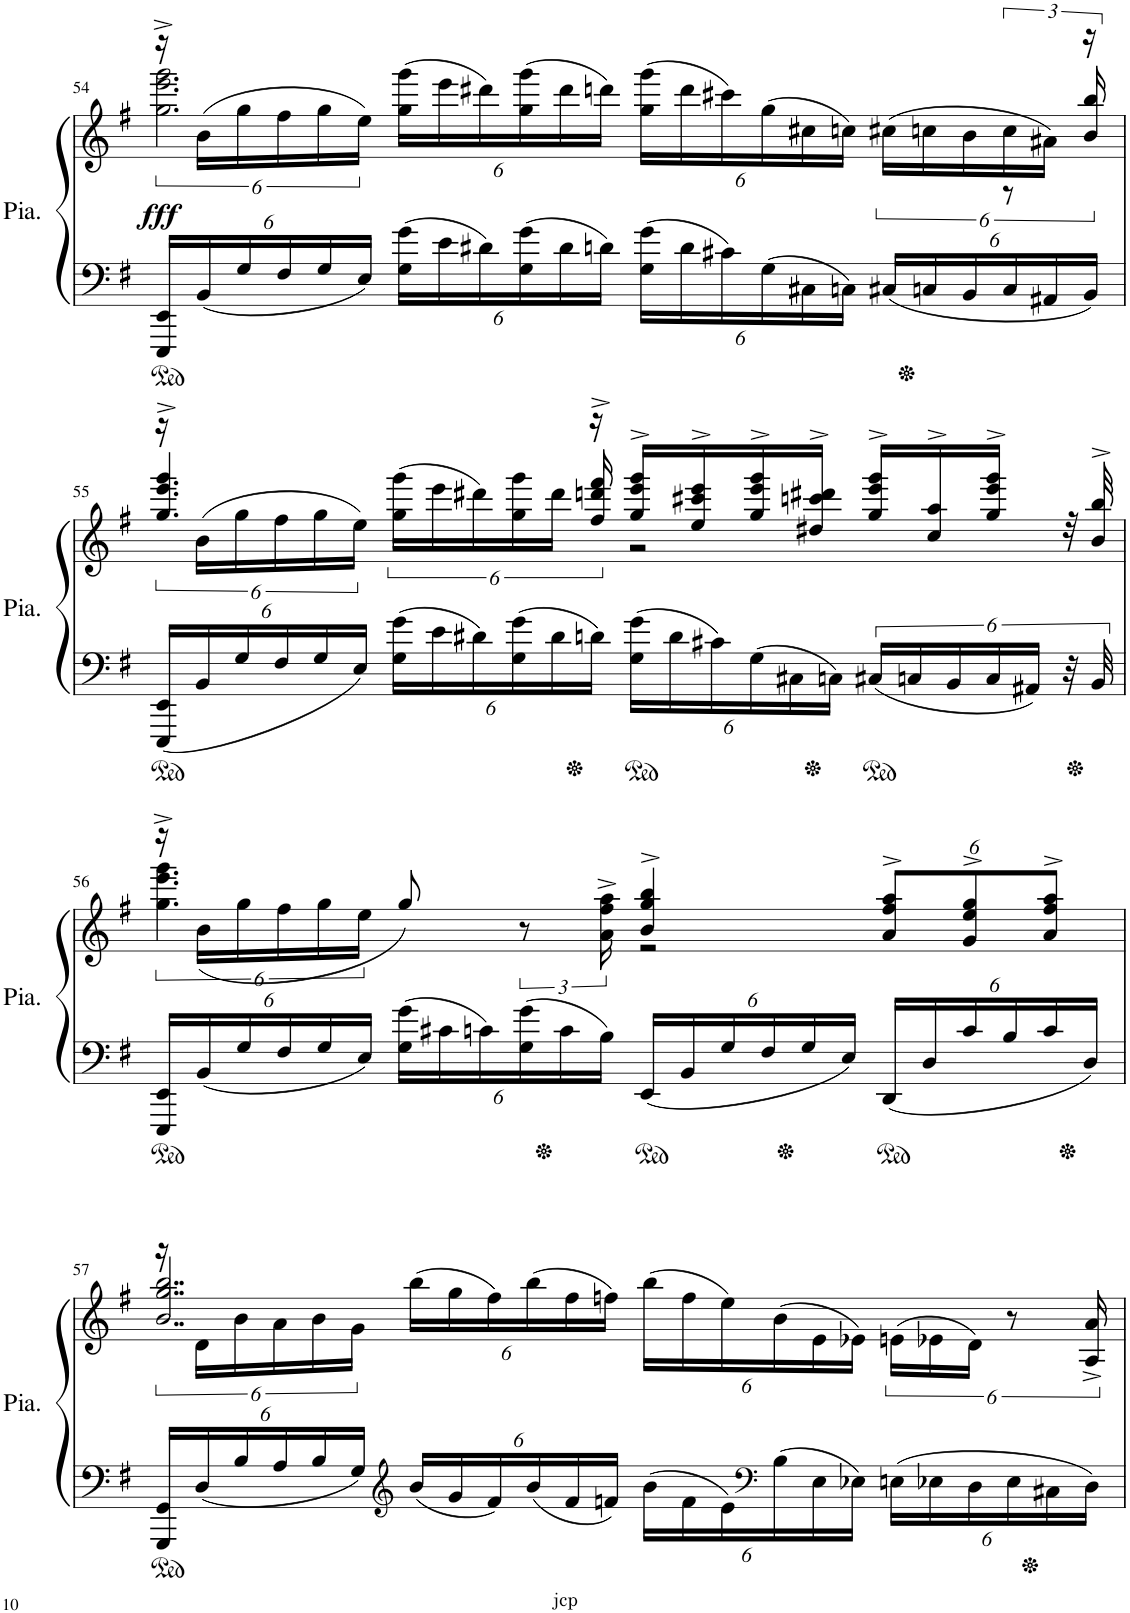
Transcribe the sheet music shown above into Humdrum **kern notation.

**kern	**kern	**dynam
*part1	*part1	*part1
*staff2	*staff1	*staff1/2
*I"Piano	*	*
*I'Pia.	*	*
!!LO:PB:g=z
*clefF4	*clefG2	*
*k[f#]	*k[f#]	*
*M4/4	*M4/4	*
*met(c)	*met(c)	*
*Xbrackettup	*	*
=54	=54	=54
*	*^	*
!	!	!	!LO:DY:b
24EEE/ 24EE/LL	24r	2.gg\^> 2.eee\^> 2.ggg\^>	fff
24BB/	(24b\LL	.	.
24G/	24gg\	.	.
24F#/	24ff#\	.	.
24G/	24gg\	.	.
24E/JJ	24ee\JJ)	.	.
*	*Xbrackettup	*	*
24G\ 24g\LL	(24gg\ 24ggg\LL	.	.
24e\	24eee\	.	.
24d#X\	24ddd#X\)	.	.
24G\ 24g\	(24gg\ 24ggg\	.	.
24d#\	24ddd#\	.	.
24dn\JJ	24dddn\JJ)	.	.
24G\ 24g\LL	(24gg\ 24ggg\LL	.	.
24d\	24ddd\	.	.
24c#X\	24ccc#X\)	.	.
24G\	(24gg\	.	.
24C#X\	24cc#X\	.	.
24Cn\JJ	24ccn\JJ)	.	.
*	*brackettup	*	*
24C#X/LL	(24cc#X\LL	8ryy	.
24Cn/	24ccn\	.	.
24BB/	24b\	.	.
24C/	24cc\	12r	.
24AA#X/	24a#X\JJ)	.	.
24BB/JJ	24r	24b/ 24bb/	.
!!LO:LB:g=z	!!
=55	=55	=55	=55
24EEE/ 24EE/LL	24r	4.gg/^ 4.eee/^ 4.ggg/^	.
24BB/	(24b\LL	.	.
24G/	24gg\	.	.
24F#/	24ff#\	.	.
24G/	24gg\	.	.
24E/JJ	24ee\JJ)	.	.
24G\ 24g\LL	(24gg\ 24ggg\LL	.	.
24e\	24eee\	.	.
24d#X\	24ddd#X\)	.	.
24G\ 24g\	24gg\ 24ggg\	12ryy	.
24d#\	24ddd#\JJ	.	.
24dn\JJ	24r	24ff#/^ 24dddn/^ 24fff#/^	.
24G\ 24g\LL	16gg/^ 16eee/^ 16ggg/^LL	2r	.
24d\	.	.	.
.	16ee/^ 16ccc#X/^ 16eee/^	.	.
24c#X\	.	.	.
24G\	16gg/^ 16eee/^ 16ggg/^	.	.
24C#X\	.	.	.
.	16dd#X/^ 16cccn/^ 16ddd#X/^JJ	.	.
24Cn\JJ	.	.	.
*brackettup	*	*	*
24C#X/LL	16gg/^ 16eee/^ 16ggg/^LL	.	.
24Cn/	.	.	.
.	16cc/^ 16aa/^	.	.
24BB/	.	.	.
24C/	24gg/^ 24eee/^ 24ggg/^JJ	.	.
24AA#X/JJ	24ryy	.	.
48r	48r	.	.
48BB/	48b/^ 48bb/^	.	.
!!LO:LB:g=z	!!
=56	=56	=56	=56
*Xbrackettup	*	*	*
24EEE/ 24EE/LL	24r	4.gg\^> 4.eee\^> 4.ggg\^>	.
24BB/	(<24b\LL	.	.
24G/	24gg\	.	.
24F#/	24ff#\	.	.
24G/	24gg\	.	.
24E/JJ	24ee\JJ	.	.
24G\ 24g\LL	8gg/)	.	.
24c#X\	.	.	.
24cn\	.	.	.
24G\ 24g\	12r	8ryy	.
24c\	.	.	.
24B\JJ	24a\^ 24ff#\^ 24aa\^	.	.
24EE/LL	4b/^ 4gg/^ 4bb/^	2r	.
24BB/	.	.	.
24G/	.	.	.
24F#/	.	.	.
24G/	.	.	.
24E/JJ	.	.	.
*	*Xbrackettup	*	*
24DD/LL	12a/^ 12ff#/^ 12aa/^L	.	.
24D/	.	.	.
24c/	12g/^ 12ee/^ 12gg/^	.	.
24B/	.	.	.
24c/	12a/^ 12ff#/^ 12aa/^J	.	.
24D/JJ	.	.	.
!!LO:LB:g=z	!!
=57	=57	=57	=57
*	*brackettup	*	*
24GGG/ 24GG/LL	24r	2..b/ 2..gg/ 2..bb/	.
24D/	24d\LL	.	.
24B/	24b\	.	.
24A/	24a\	.	.
24B/	24b\	.	.
24G/JJ	24g\JJ	.	.
*clefG2	*	*	*
*	*Xbrackettup	*	*
24b/LL	(24bb\LL	.	.
24g/	24gg\	.	.
24f#/	24ff#\)	.	.
24b/	(24bb\	.	.
24f#/	24ff#\	.	.
24fn/JJ	24ffn\JJ)	.	.
24b\LL	(24bb\LL	.	.
24f\	24ff\	.	.
24e\	24ee\)	.	.
*clefF4	*	*	*
24B\	(24b\	.	.
24E\	24e\	.	.
24E-X\JJ	24e-X\JJ)	.	.
*	*brackettup	*	*
24En\LL	(24en\LL	.	.
24E-X\	24e-X\	.	.
24D\	24d\JJ)	.	.
24E-\	12r	8ryy	.
24C#X\	.	.	.
24D\JJ	24A/^ 24a/^	.	.
*	*v	*v	*
=	=	=
*-	*-	*-
